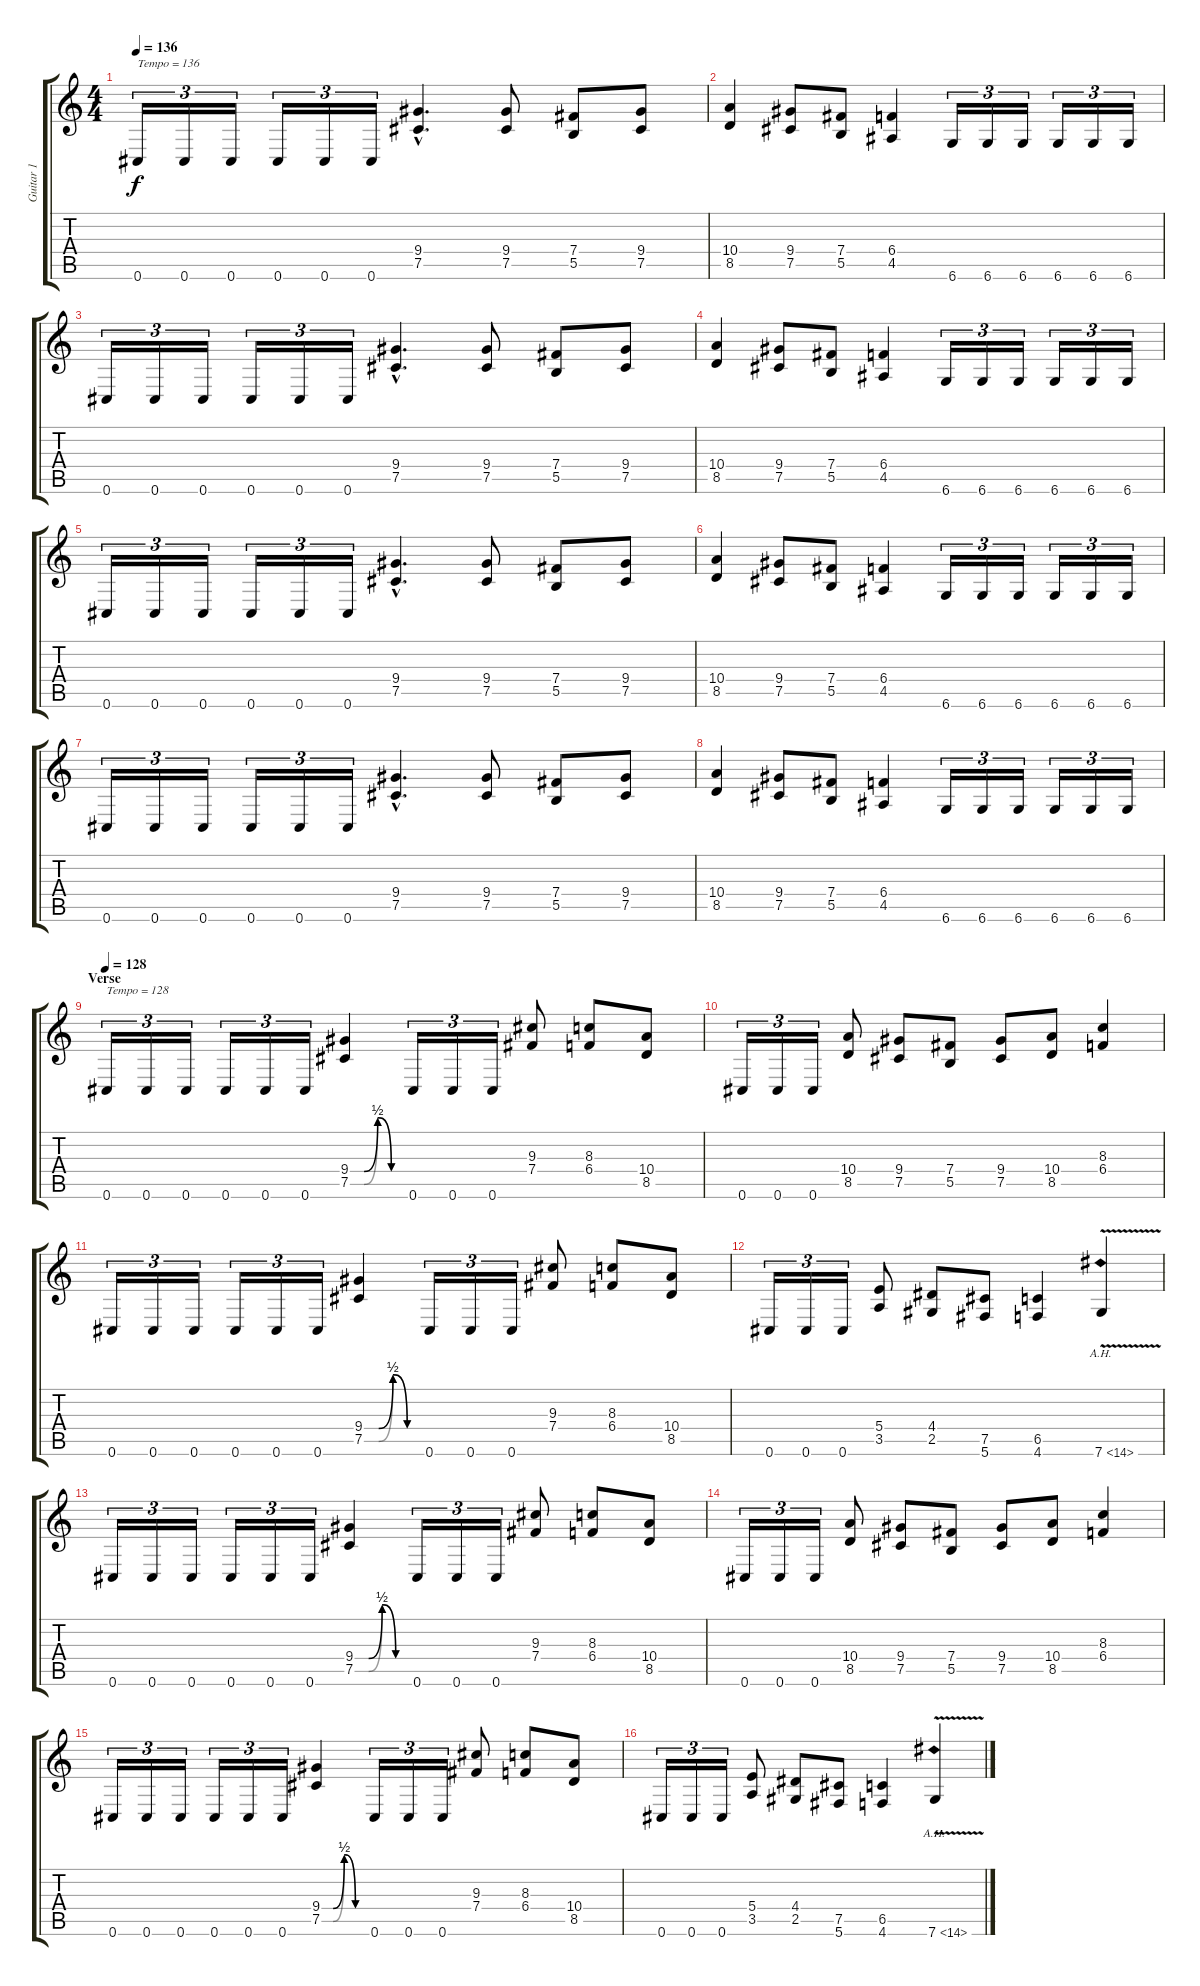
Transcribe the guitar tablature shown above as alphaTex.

\track ("Guitar 1" "Guitar 1") {instrument distortionguitar}
\staff {score tabs}
\tuning (Db4 Ab3 E3 B2 Gb2 Db2) {hide}
\ts (4 4)
\section ("" "")
\tempo 136
\clef g2
\ks c
0.6.16{tu (3 2) txt "Tempo = 136" dy f} 0.6.16{tu (3 2)} 0.6.16{tu (3 2)} 0.6.16{tu (3 2)} 0.6.16{tu (3 2)} 0.6.16{tu (3 2)} (9.4{hac} 7.5{hac}).4{d} (9.4 7.5).8 (7.4 5.5).8 (9.4 7.5).8 |
(10.4 8.5).4 (9.4 7.5).8 (7.4 5.5).8 (6.4 4.5).4 6.6.16{tu (3 2)} 6.6.16{tu (3 2)} 6.6.16{tu (3 2)} 6.6.16{tu (3 2)} 6.6.16{tu (3 2)} 6.6.16{tu (3 2)} |
0.6.16{tu (3 2)} 0.6.16{tu (3 2)} 0.6.16{tu (3 2)} 0.6.16{tu (3 2)} 0.6.16{tu (3 2)} 0.6.16{tu (3 2)} (9.4{hac} 7.5{hac}).4{d} (9.4 7.5).8 (7.4 5.5).8 (9.4 7.5).8 |
(10.4 8.5).4 (9.4 7.5).8 (7.4 5.5).8 (6.4 4.5).4 6.6.16{tu (3 2)} 6.6.16{tu (3 2)} 6.6.16{tu (3 2)} 6.6.16{tu (3 2)} 6.6.16{tu (3 2)} 6.6.16{tu (3 2)} |
0.6.16{tu (3 2)} 0.6.16{tu (3 2)} 0.6.16{tu (3 2)} 0.6.16{tu (3 2)} 0.6.16{tu (3 2)} 0.6.16{tu (3 2)} (9.4{hac} 7.5{hac}).4{d} (9.4 7.5).8 (7.4 5.5).8 (9.4 7.5).8 |
(10.4 8.5).4 (9.4 7.5).8 (7.4 5.5).8 (6.4 4.5).4 6.6.16{tu (3 2)} 6.6.16{tu (3 2)} 6.6.16{tu (3 2)} 6.6.16{tu (3 2)} 6.6.16{tu (3 2)} 6.6.16{tu (3 2)} |
0.6.16{tu (3 2)} 0.6.16{tu (3 2)} 0.6.16{tu (3 2)} 0.6.16{tu (3 2)} 0.6.16{tu (3 2)} 0.6.16{tu (3 2)} (9.4{hac} 7.5{hac}).4{d} (9.4 7.5).8 (7.4 5.5).8 (9.4 7.5).8 |
(10.4 8.5).4 (9.4 7.5).8 (7.4 5.5).8 (6.4 4.5).4 6.6.16{tu (3 2)} 6.6.16{tu (3 2)} 6.6.16{tu (3 2)} 6.6.16{tu (3 2)} 6.6.16{tu (3 2)} 6.6.16{tu (3 2)} |
\section ("" "Verse")
\tempo 128
0.6.16{tu (3 2) txt "Tempo = 128"} 0.6.16{tu (3 2)} 0.6.16{tu (3 2)} 0.6.16{tu (3 2)} 0.6.16{tu (3 2)} 0.6.16{tu (3 2)} (9.4{be (custom 0 0 15 0 30 2 45 0 60 0)} 7.5{be (custom 0 0 15 0 30 2 45 0 60 0)}).4 0.6.16{tu (3 2)} 0.6.16{tu (3 2)} 0.6.16{tu (3 2)} (9.3 7.4).8 (8.3 6.4).8 (10.4 8.5).8 |
0.6.16{tu (3 2)} 0.6.16{tu (3 2)} 0.6.16{tu (3 2)} (10.4 8.5).8 (9.4 7.5).8 (7.4 5.5).8 (9.4 7.5).8 (10.4 8.5).8 (8.3 6.4).4 |
0.6.16{tu (3 2)} 0.6.16{tu (3 2)} 0.6.16{tu (3 2)} 0.6.16{tu (3 2)} 0.6.16{tu (3 2)} 0.6.16{tu (3 2)} (9.4{be (custom 0 0 15 0 30 2 45 0 60 0)} 7.5{be (custom 0 0 15 0 30 2 45 0 60 0)}).4 0.6.16{tu (3 2)} 0.6.16{tu (3 2)} 0.6.16{tu (3 2)} (9.3 7.4).8 (8.3 6.4).8 (10.4 8.5).8 |
0.6.16{tu (3 2)} 0.6.16{tu (3 2)} 0.6.16{tu (3 2)} (5.4 3.5).8 (4.4 2.5).8 (7.5 5.6).8 (6.5 4.6).4 7.6{ah 7 v}.4 |
0.6.16{tu (3 2)} 0.6.16{tu (3 2)} 0.6.16{tu (3 2)} 0.6.16{tu (3 2)} 0.6.16{tu (3 2)} 0.6.16{tu (3 2)} (9.4{be (custom 0 0 15 0 30 2 45 0 60 0)} 7.5{be (custom 0 0 15 0 30 2 45 0 60 0)}).4 0.6.16{tu (3 2)} 0.6.16{tu (3 2)} 0.6.16{tu (3 2)} (9.3 7.4).8 (8.3 6.4).8 (10.4 8.5).8 |
0.6.16{tu (3 2)} 0.6.16{tu (3 2)} 0.6.16{tu (3 2)} (10.4 8.5).8 (9.4 7.5).8 (7.4 5.5).8 (9.4 7.5).8 (10.4 8.5).8 (8.3 6.4).4 |
0.6.16{tu (3 2)} 0.6.16{tu (3 2)} 0.6.16{tu (3 2)} 0.6.16{tu (3 2)} 0.6.16{tu (3 2)} 0.6.16{tu (3 2)} (9.4{be (custom 0 0 15 0 30 2 45 0 60 0)} 7.5{be (custom 0 0 15 0 30 2 45 0 60 0)}).4 0.6.16{tu (3 2)} 0.6.16{tu (3 2)} 0.6.16{tu (3 2)} (9.3 7.4).8 (8.3 6.4).8 (10.4 8.5).8 |
0.6.16{tu (3 2)} 0.6.16{tu (3 2)} 0.6.16{tu (3 2)} (5.4 3.5).8 (4.4 2.5).8 (7.5 5.6).8 (6.5 4.6).4 7.6{ah 7 v}.4
